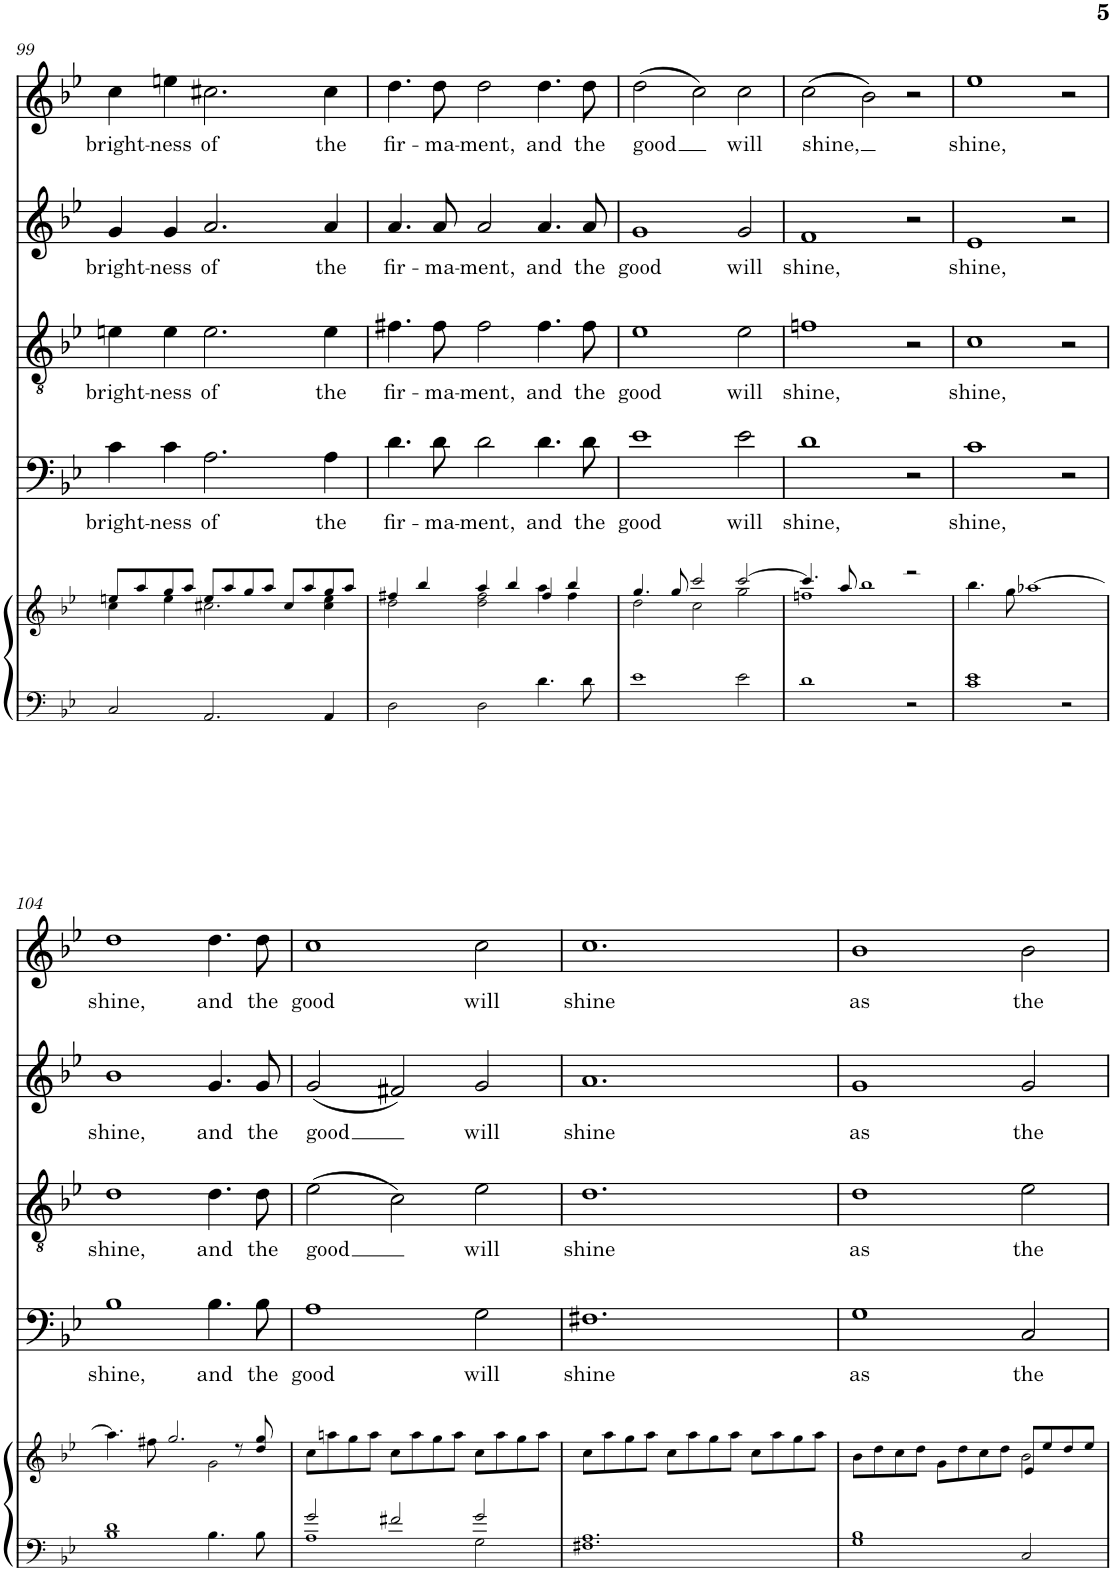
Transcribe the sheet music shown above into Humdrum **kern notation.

**kern	**kern	**kern	**text	**kern	**text	**kern	**text	**kern	**text
*part5	*part5	*part4	*part4	*part3	*part3	*part2	*part2	*part1	*part1
*staff6	*staff5	*staff4	*staff4	*staff3	*staff3	*staff2	*staff2	*staff1	*staff1
*I"Track 5	*	*I"Basso	*	*I"Tenore	*	*I"Alto	*	*I"Canto I, II	*
!!LO:PB:g=z
*clefF4	*clefG2	*clefF4	*	*clefGv2	*	*clefG2	*	*clefG2	*
*k[b-e-]	*k[b-e-]	*k[b-e-]	*	*k[b-e-]	*	*k[b-e-]	*	*k[b-e-]	*
*M3/2	*M3/2	*M3/2	*	*M3/2	*	*M3/2	*	*M3/2	*
=99	=99	=99	=99	=99	=99	=99	=99	=99	=99
*	*^	*	*	*	*	*	*	*	*
!	!	!	!	!LO:LY:b	!	!LO:LY:b	!	!LO:LY:b	!	!LO:LY:b
2C-/	8ee-X/L	4cc-\	4c-\	bright-	4e-X\	bright-	4g-/	bright-	4cc-\	bright-
.	8aa-/	.	.	.	.	.	.	.	.	.
!	!	!	!	!LO:LY:b	!	!LO:LY:b	!	!LO:LY:b	!	!LO:LY:b
.	8gg-/	4ee-\	4c-\	-ness	4e-\	-ness	4g-/	-ness	4ee-X\	-ness
.	8aa-/J	.	.	.	.	.	.	.	.	.
!	!	!	!	!LO:LY:b	!	!LO:LY:b	!	!LO:LY:b	!	!LO:LY:b
2.AA-/	8ee-/L	2.ccn\	2.A-\	of	2.e-\	of	2.a-/	of	2.ccn\	of
.	8aa-/	.	.	.	.	.	.	.	.	.
.	8gg-/	.	.	.	.	.	.	.	.	.
.	8aa-/J	.	.	.	.	.	.	.	.	.
.	8cc/L	.	.	.	.	.	.	.	.	.
.	8aa-/	.	.	.	.	.	.	.	.	.
!	!	!	!	!LO:LY:b	!	!LO:LY:b	!	!LO:LY:b	!	!LO:LY:b
4AA-/	8gg-/	4cc\ 4ee-\	4A-\	the	4e-\	the	4a-/	the	4cc\	the
.	8aa-/J	.	.	.	.	.	.	.	.	.
=100	=100	=100	=100	=100	=100	=100	=100	=100	=100	=100
!	!	!	!	!LO:LY:b	!	!LO:LY:b	!	!LO:LY:b	!	!LO:LY:b
2D-\	4ffn/	2dd-\	4.d-\	fir-	4.fn\	fir-	4.a-/	fir-	4.dd-\	fir-
.	4bb--/	.	.	.	.	.	.	.	.	.
!	!	!	!	!LO:LY:b	!	!LO:LY:b	!	!LO:LY:b	!	!LO:LY:b
.	.	.	8d-\	-ma-	8f\	-ma-	8a-/	-ma-	8dd-\	-ma-
!	!	!	!	!LO:LY:b	!	!LO:LY:b	!	!LO:LY:b	!	!LO:LY:b
2D-\	4aa-/	2dd-\ 2ff\	2d-\	-ment,	2f\	-ment,	2a-/	-ment,	2dd-\	-ment,
.	4bb--/	.	.	.	.	.	.	.	.	.
!	!	!	!	!LO:LY:b	!	!LO:LY:b	!	!LO:LY:b	!	!LO:LY:b
4.d-\	4ff/	4aa-\	4.d-\	and	4.f\	and	4.a-/	and	4.dd-\	and
.	4bb--/	4ff\	.	.	.	.	.	.	.	.
!	!	!	!	!LO:LY:b	!	!LO:LY:b	!	!LO:LY:b	!	!LO:LY:b
8d-\	.	.	8d-\	the	8f\	the	8a-/	the	8dd-\	the
=101	=101	=101	=101	=101	=101	=101	=101	=101	=101	=101
!	!	!	!	!LO:LY:b	!	!LO:LY:b	!	!LO:LY:b	!	!LO:LY:b
1e--	4.gg-/	2dd-\	1e--	good	1e--	good	1g-	good	(>2dd-\	good
.	8gg-/	.	.	.	.	.	.	.	.	.
.	2ccc-/	2cc-\	.	.	.	.	.	.	2cc-\)	.
!	!	!	!	!LO:LY:b	!	!LO:LY:b	!	!LO:LY:b	!	!LO:LY:b
2e--\	[2ccc-/	2gg-\	2e--\	will	2e--\	will	2g-/	will	2cc-\	will
=102	=102	=102	=102	=102	=102	=102	=102	=102	=102	=102
*	*	*^	*	*	*	*	*	*	*	*
!	!	!	!	!	!LO:LY:b	!	!LO:LY:b	!	!LO:LY:b	!	!LO:LY:b
1d-	4.ccc-/]	1ff-X	2ryy	1d-	shine,	1f-X	shine,	1f-	shine,	(>2cc-\	shine,
.	8aa-/	.	.	.	.	.	.	.	.	.	.
.	1ryy	.	1bb--	.	.	.	.	.	.	2b--\)	.
2r	.	2r	.	2r	.	2r	.	2r	.	2r	.
*	*	*v	*v	*	*	*	*	*	*	*	*
=103	=103	=103	=103	=103	=103	=103	=103	=103	=103	=103
!	!	!	!	!LO:LY:b	!	!LO:LY:b	!	!LO:LY:b	!	!LO:LY:b
*	*v	*v	*	*	*	*	*	*	*	*
1c- 1e--	4.bb--\	1c-	shine,	1c-	shine,	1e--	shine,	1ee--	shine,
.	8gg-\	.	.	.	.	.	.	.	.
.	[1aa--X	.	.	.	.	.	.	.	.
2r	.	2r	.	2r	.	2r	.	2r	.
!!LO:LB:g=z
=104	=104	=104	=104	=104	=104	=104	=104	=104	=104
*	*^	*	*	*	*	*	*	*	*
!	!	!	!	!LO:LY:b	!	!LO:LY:b	!	!LO:LY:b	!	!LO:LY:b
1B-- 1d-	4.aa--\]	1ryy	1B--	shine,	1d-	shine,	1b--	shine,	1dd-	shine,
.	8ffn\	.	.	.	.	.	.	.	.	.
.	2.gg-/	.	.	.	.	.	.	.	.	.
!	!	!	!	!LO:LY:b	!	!LO:LY:b	!	!LO:LY:b	!	!LO:LY:b
4.B--\	.	2g-\	4.B--\	and	4.d-\	and	4.g-/	and	4.dd-\	and
.	8r	.	.	.	.	.	.	.	.	.
!	!	!	!	!LO:LY:b	!	!LO:LY:b	!	!LO:LY:b	!	!LO:LY:b
8B--\	8dd-/ 8gg-/	.	8B--\	the	8d-\	the	8g-/	the	8dd-\	the
*	*v	*v	*	*	*	*	*	*	*	*
=105	=105	=105	=105	=105	=105	=105	=105	=105	=105
*^	*	*	*	*	*	*	*	*	*
!	!	!	!	!LO:LY:b	!	!LO:LY:b	!	!LO:LY:b	!	!LO:LY:b
2g-/	1A-	8cc-\L	1A-	good	(>2e--\	good	(<2g-/	good	1cc-	good
.	.	8aa-X\	.	.	.	.	.	.	.	.
.	.	8gg-\	.	.	.	.	.	.	.	.
.	.	8aa-\J	.	.	.	.	.	.	.	.
2fn/	.	8cc-\L	.	.	2c-\)	.	2fn/)	.	.	.
.	.	8aa-\	.	.	.	.	.	.	.	.
.	.	8gg-\	.	.	.	.	.	.	.	.
.	.	8aa-\J	.	.	.	.	.	.	.	.
!	!	!	!	!LO:LY:b	!	!LO:LY:b	!	!LO:LY:b	!	!LO:LY:b
2g-/	2G-\	8cc-\L	2G-\	will	2e--\	will	2g-/	will	2cc-\	will
.	.	8aa-\	.	.	.	.	.	.	.	.
.	.	8gg-\	.	.	.	.	.	.	.	.
.	.	8aa-\J	.	.	.	.	.	.	.	.
*v	*v	*	*	*	*	*	*	*	*	*
=106	=106	=106	=106	=106	=106	=106	=106	=106	=106
!	!	!	!LO:LY:b	!	!LO:LY:b	!	!LO:LY:b	!	!LO:LY:b
1.Fn 1.A-	8cc-\L	1.Fn	shine	1.d-	shine	1.a-	shine	1.cc-	shine
.	8aa-\	.	.	.	.	.	.	.	.
.	8gg-\	.	.	.	.	.	.	.	.
.	8aa-\J	.	.	.	.	.	.	.	.
.	8cc-\L	.	.	.	.	.	.	.	.
.	8aa-\	.	.	.	.	.	.	.	.
.	8gg-\	.	.	.	.	.	.	.	.
.	8aa-\J	.	.	.	.	.	.	.	.
.	8cc-\L	.	.	.	.	.	.	.	.
.	8aa-\	.	.	.	.	.	.	.	.
.	8gg-\	.	.	.	.	.	.	.	.
.	8aa-\J	.	.	.	.	.	.	.	.
=107	=107	=107	=107	=107	=107	=107	=107	=107	=107
*	*^	*	*	*	*	*	*	*	*
!	!	!	!	!LO:LY:b	!	!LO:LY:b	!	!LO:LY:b	!	!LO:LY:b
1G- 1B--	8b--\L	1ryy	1G-	as	1d-	as	1g-	as	1b--	as
.	8dd-\	.	.	.	.	.	.	.	.	.
.	8cc-\	.	.	.	.	.	.	.	.	.
.	8dd-\J	.	.	.	.	.	.	.	.	.
.	8g-\L	.	.	.	.	.	.	.	.	.
.	8dd-\	.	.	.	.	.	.	.	.	.
.	8cc-\	.	.	.	.	.	.	.	.	.
.	8dd-\J	.	.	.	.	.	.	.	.	.
!	!	!	!	!LO:LY:b	!	!LO:LY:b	!	!LO:LY:b	!	!LO:LY:b
2C-/	2b--\	8e--/L	2C-/	the	2e--\	the	2g-/	the	2b--\	the
.	.	8ee--/	.	.	.	.	.	.	.	.
.	.	8dd-/	.	.	.	.	.	.	.	.
.	.	8ee--/J	.	.	.	.	.	.	.	.
*	*v	*v	*	*	*	*	*	*	*	*
=	=	=	=	=	=	=	=	=	=
*-	*-	*-	*-	*-	*-	*-	*-	*-	*-
